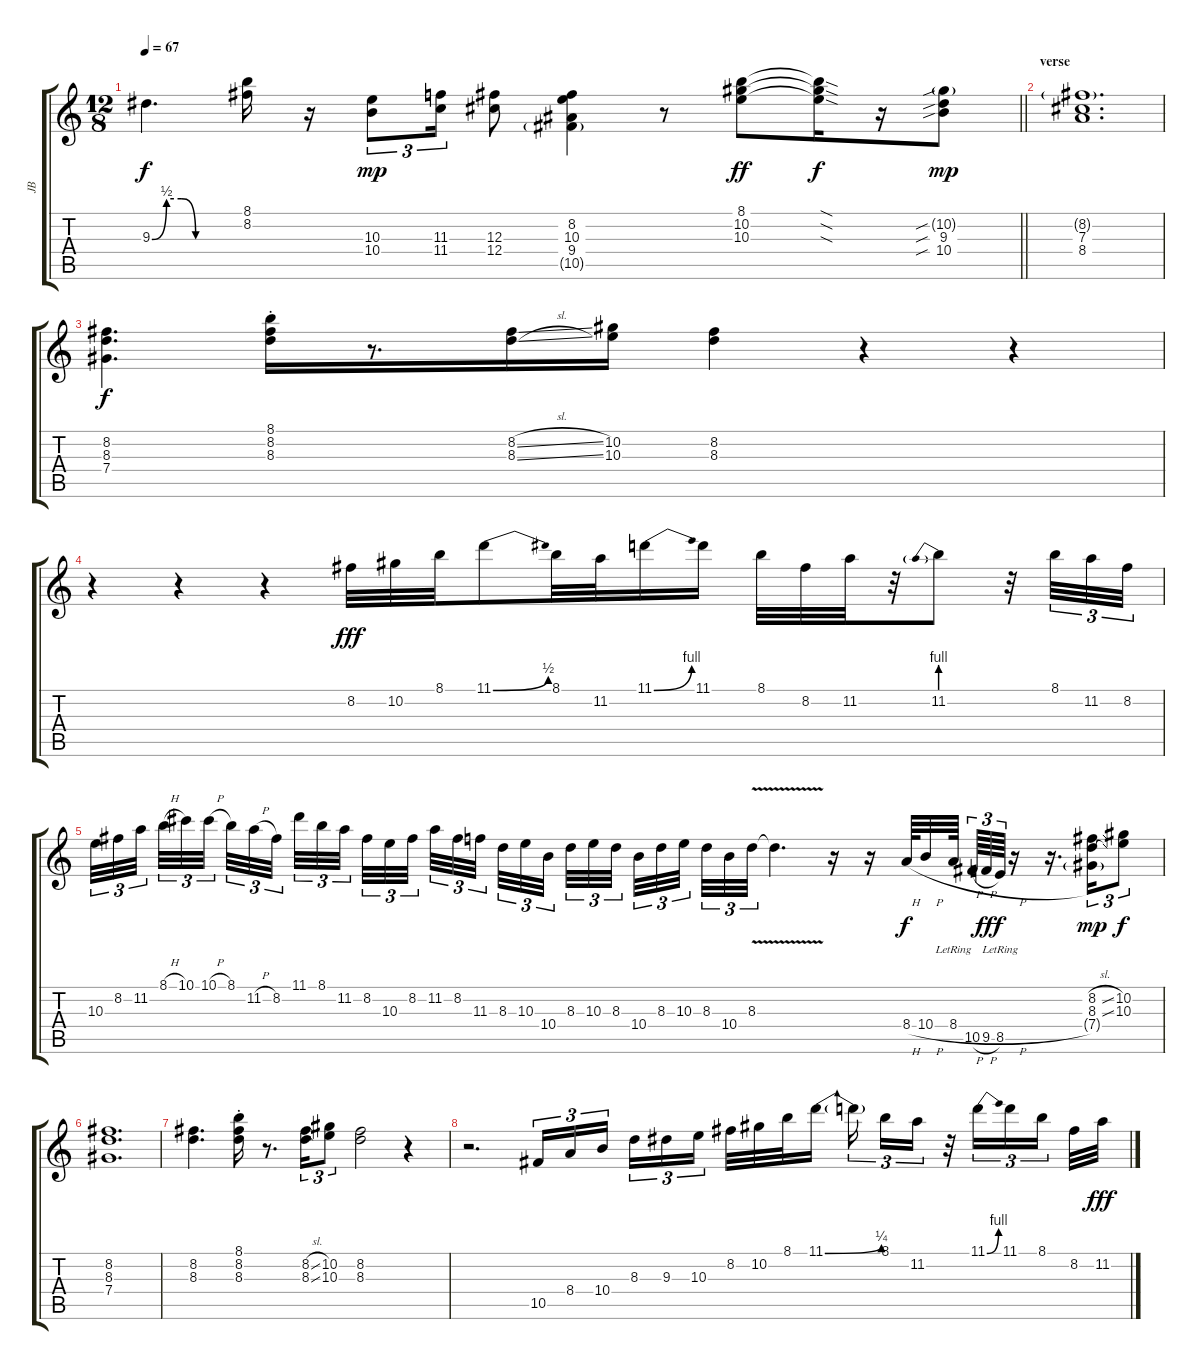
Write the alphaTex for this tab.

\track ("JB" "JB") {instrument electricguitarclean}
\staff {score tabs}
\tuning (Eb4 Bb3 Gb3 Db3 Ab2 Eb2) {hide}
\ts (12 8)
\tempo 67
\clef g2
\barLineRight lightlight
\ks c
9.3{be (custom 0 0 10 2 20 2 30 0 40 0 60 0)}.4{d dy f} (8.1 8.2).16 r.16 (10.3 10.4).8{tu (3 2) dy mp} (11.3 11.4).16{tu (3 2)} (12.3 12.4).8 (8.2 10.3 9.4 10.5{g}).4 r.8 (8.1 10.2 10.3).8{dy ff} (8.1{sod t} 10.2{sod t} 10.3{sod t}).16{dy f} r.16 (10.2{sib g} 9.3{sib} 10.4{sib}).8{dy mp} |
\section ("" "verse")
(8.2{g} 7.3 8.4).1{d} |
(8.2 8.3 7.4).4{d dy f} (8.1{st} 8.2 8.3).16 r.8{d} (8.2{sl} 8.3{sl}).16 (10.2 10.3).16 (8.2 8.3).4 r.4 r.4 |
r.4 r.4 r.4 8.2.32{dy fff} 10.2.32 8.1.32 11.1{be (bend 0 0 60 2)}.8 8.1.32 11.2.32 11.1{be (bend 0 0 60 4)}.16 11.1.16 8.1.32 8.2.32 11.2.32 r.32 11.2{be (prebend 0 4 60 4)}.8 r.32 8.1.32{tu (3 2)} 11.2.32{tu (3 2)} 8.2.32{tu (3 2)} |
10.3.32{tu (3 2)} 8.2.32{tu (3 2)} 11.2.32{tu (3 2) beam splitsecondary} 8.1{h}.32{tu (3 2)} 10.1.32{tu (3 2)} 10.1{h}.32{tu (3 2) beam splitsecondary} 8.1.32{tu (3 2)} 11.2{h}.32{tu (3 2)} 8.2.32{tu (3 2) beam splitsecondary} 11.1.32{tu (3 2)} 8.1.32{tu (3 2)} 11.2.32{tu (3 2) beam splitsecondary} 8.2.32{tu (3 2)} 10.3.32{tu (3 2)} 8.2.32{tu (3 2) beam splitsecondary} 11.2.32{tu (3 2)} 8.2.32{tu (3 2)} 11.3.32{tu (3 2)} 8.3.32{tu (3 2)} 10.3.32{tu (3 2)} 10.4.32{tu (3 2) beam splitsecondary} 8.3.32{tu (3 2)} 10.3.32{tu (3 2)} 8.3.32{tu (3 2) beam splitsecondary} 10.4.32{tu (3 2)} 8.3.32{tu (3 2)} 10.3.32{tu (3 2) beam splitsecondary} 8.3.32{tu (3 2)} 10.4.32{tu (3 2)} 8.3{v}.32{tu (3 2)} 8.3{v t}.4{d} r.16 r.16 8.4{h}.64{dy f} 10.4{h}.32 8.4{h lr}.64{beam splitsecondary} 10.5{h}.64{tu (3 2)} 9.5{h}.64{tu (3 2) dy ff} 8.5{lr}.64{tu (3 2) dy f} r.16 r.16{d} (8.2{sl} 8.3{sl} 7.4{g}).16{tu (3 2) dy mp} (10.2 10.3).8{tu (3 2) dy f} |
(8.2 8.3 7.4).1{d} |
(8.2 8.3).4{d} (8.1{st} 8.2 8.3).16 r.8{d} (8.2{sl} 8.3{sl}).16{tu (3 2)} (10.2 10.3).8{tu (3 2)} (8.2 8.3).2 r.4 |
r.2{d} 10.5.16{tu (3 2)} 8.4.16{tu (3 2)} 10.4.16{tu (3 2) beam splitsecondary} 8.3.16{tu (3 2)} 9.3.16{tu (3 2)} 10.3.16{tu (3 2) beam splitsecondary} 8.2.32 10.2.32 8.1.32 11.1{be (bend 0 0 60 1)}.16 11.1{t}.16{tu (3 2) beam split} 8.1.16{tu (3 2)} 11.2.16{tu (3 2)} r.32 11.1{be (bend 0 0 60 4)}.16{tu (3 2)} 11.1.16{tu (3 2)} 8.1.16{tu (3 2) beam splitsecondary} 8.2.32 11.2.32{dy fff}
